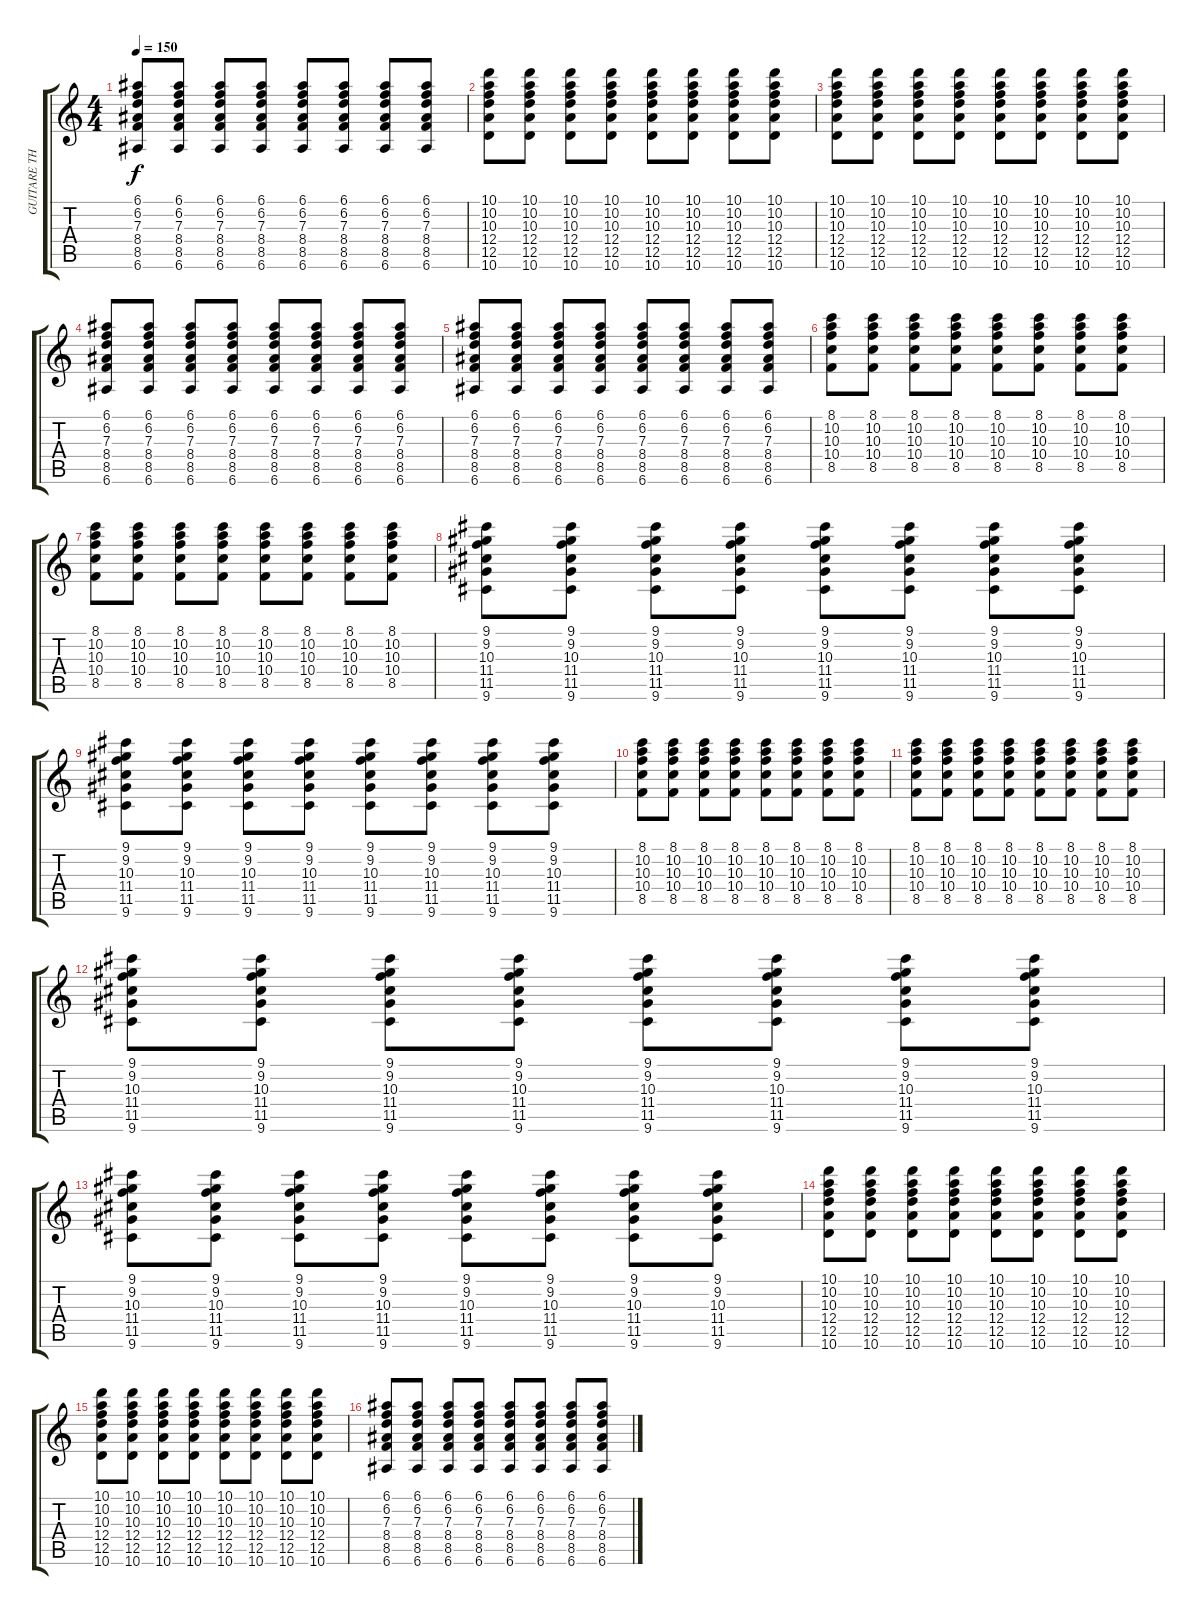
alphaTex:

\track ("GUITARE THIB" "GUITARE TH") {instrument distortionguitar}
\staff {score tabs}
\tuning (E4 B3 G3 D3 A2 E2) {hide}
\ts (4 4)
\tempo 150
\clef g2
\ks c
(6.1 6.2 7.3 8.4 8.5 6.6).8{dy f} (6.1 6.2 7.3 8.4 8.5 6.6).8 (6.1 6.2 7.3 8.4 8.5 6.6).8 (6.1 6.2 7.3 8.4 8.5 6.6).8 (6.1 6.2 7.3 8.4 8.5 6.6).8 (6.1 6.2 7.3 8.4 8.5 6.6).8 (6.1 6.2 7.3 8.4 8.5 6.6).8 (6.1 6.2 7.3 8.4 8.5 6.6).8 |
(10.1 10.2 10.3 12.4 12.5 10.6).8 (10.1 10.2 10.3 12.4 12.5 10.6).8 (10.1 10.2 10.3 12.4 12.5 10.6).8 (10.1 10.2 10.3 12.4 12.5 10.6).8 (10.1 10.2 10.3 12.4 12.5 10.6).8 (10.1 10.2 10.3 12.4 12.5 10.6).8 (10.1 10.2 10.3 12.4 12.5 10.6).8 (10.1 10.2 10.3 12.4 12.5 10.6).8 |
(10.1 10.2 10.3 12.4 12.5 10.6).8 (10.1 10.2 10.3 12.4 12.5 10.6).8 (10.1 10.2 10.3 12.4 12.5 10.6).8 (10.1 10.2 10.3 12.4 12.5 10.6).8 (10.1 10.2 10.3 12.4 12.5 10.6).8 (10.1 10.2 10.3 12.4 12.5 10.6).8 (10.1 10.2 10.3 12.4 12.5 10.6).8 (10.1 10.2 10.3 12.4 12.5 10.6).8 |
(6.1 6.2 7.3 8.4 8.5 6.6).8 (6.1 6.2 7.3 8.4 8.5 6.6).8 (6.1 6.2 7.3 8.4 8.5 6.6).8 (6.1 6.2 7.3 8.4 8.5 6.6).8 (6.1 6.2 7.3 8.4 8.5 6.6).8 (6.1 6.2 7.3 8.4 8.5 6.6).8 (6.1 6.2 7.3 8.4 8.5 6.6).8 (6.1 6.2 7.3 8.4 8.5 6.6).8 |
(6.1 6.2 7.3 8.4 8.5 6.6).8 (6.1 6.2 7.3 8.4 8.5 6.6).8 (6.1 6.2 7.3 8.4 8.5 6.6).8 (6.1 6.2 7.3 8.4 8.5 6.6).8 (6.1 6.2 7.3 8.4 8.5 6.6).8 (6.1 6.2 7.3 8.4 8.5 6.6).8 (6.1 6.2 7.3 8.4 8.5 6.6).8 (6.1 6.2 7.3 8.4 8.5 6.6).8 |
(8.1 10.2 10.3 10.4 8.5).8 (8.1 10.2 10.3 10.4 8.5).8 (8.1 10.2 10.3 10.4 8.5).8 (8.1 10.2 10.3 10.4 8.5).8 (8.1 10.2 10.3 10.4 8.5).8 (8.1 10.2 10.3 10.4 8.5).8 (8.1 10.2 10.3 10.4 8.5).8 (8.1 10.2 10.3 10.4 8.5).8 |
(8.1 10.2 10.3 10.4 8.5).8 (8.1 10.2 10.3 10.4 8.5).8 (8.1 10.2 10.3 10.4 8.5).8 (8.1 10.2 10.3 10.4 8.5).8 (8.1 10.2 10.3 10.4 8.5).8 (8.1 10.2 10.3 10.4 8.5).8 (8.1 10.2 10.3 10.4 8.5).8 (8.1 10.2 10.3 10.4 8.5).8 |
(9.1 9.2 10.3 11.4 11.5 9.6).8 (9.1 9.2 10.3 11.4 11.5 9.6).8 (9.1 9.2 10.3 11.4 11.5 9.6).8 (9.1 9.2 10.3 11.4 11.5 9.6).8 (9.1 9.2 10.3 11.4 11.5 9.6).8 (9.1 9.2 10.3 11.4 11.5 9.6).8 (9.1 9.2 10.3 11.4 11.5 9.6).8 (9.1 9.2 10.3 11.4 11.5 9.6).8 |
(9.1 9.2 10.3 11.4 11.5 9.6).8 (9.1 9.2 10.3 11.4 11.5 9.6).8 (9.1 9.2 10.3 11.4 11.5 9.6).8 (9.1 9.2 10.3 11.4 11.5 9.6).8 (9.1 9.2 10.3 11.4 11.5 9.6).8 (9.1 9.2 10.3 11.4 11.5 9.6).8 (9.1 9.2 10.3 11.4 11.5 9.6).8 (9.1 9.2 10.3 11.4 11.5 9.6).8 |
(8.1 10.2 10.3 10.4 8.5).8 (8.1 10.2 10.3 10.4 8.5).8 (8.1 10.2 10.3 10.4 8.5).8 (8.1 10.2 10.3 10.4 8.5).8 (8.1 10.2 10.3 10.4 8.5).8 (8.1 10.2 10.3 10.4 8.5).8 (8.1 10.2 10.3 10.4 8.5).8 (8.1 10.2 10.3 10.4 8.5).8 |
(8.1 10.2 10.3 10.4 8.5).8 (8.1 10.2 10.3 10.4 8.5).8 (8.1 10.2 10.3 10.4 8.5).8 (8.1 10.2 10.3 10.4 8.5).8 (8.1 10.2 10.3 10.4 8.5).8 (8.1 10.2 10.3 10.4 8.5).8 (8.1 10.2 10.3 10.4 8.5).8 (8.1 10.2 10.3 10.4 8.5).8 |
(9.1 9.2 10.3 11.4 11.5 9.6).8 (9.1 9.2 10.3 11.4 11.5 9.6).8 (9.1 9.2 10.3 11.4 11.5 9.6).8 (9.1 9.2 10.3 11.4 11.5 9.6).8 (9.1 9.2 10.3 11.4 11.5 9.6).8 (9.1 9.2 10.3 11.4 11.5 9.6).8 (9.1 9.2 10.3 11.4 11.5 9.6).8 (9.1 9.2 10.3 11.4 11.5 9.6).8 |
(9.1 9.2 10.3 11.4 11.5 9.6).8 (9.1 9.2 10.3 11.4 11.5 9.6).8 (9.1 9.2 10.3 11.4 11.5 9.6).8 (9.1 9.2 10.3 11.4 11.5 9.6).8 (9.1 9.2 10.3 11.4 11.5 9.6).8 (9.1 9.2 10.3 11.4 11.5 9.6).8 (9.1 9.2 10.3 11.4 11.5 9.6).8 (9.1 9.2 10.3 11.4 11.5 9.6).8 |
(10.1 10.2 10.3 12.4 12.5 10.6).8 (10.1 10.2 10.3 12.4 12.5 10.6).8 (10.1 10.2 10.3 12.4 12.5 10.6).8 (10.1 10.2 10.3 12.4 12.5 10.6).8 (10.1 10.2 10.3 12.4 12.5 10.6).8 (10.1 10.2 10.3 12.4 12.5 10.6).8 (10.1 10.2 10.3 12.4 12.5 10.6).8 (10.1 10.2 10.3 12.4 12.5 10.6).8 |
(10.1 10.2 10.3 12.4 12.5 10.6).8 (10.1 10.2 10.3 12.4 12.5 10.6).8 (10.1 10.2 10.3 12.4 12.5 10.6).8 (10.1 10.2 10.3 12.4 12.5 10.6).8 (10.1 10.2 10.3 12.4 12.5 10.6).8 (10.1 10.2 10.3 12.4 12.5 10.6).8 (10.1 10.2 10.3 12.4 12.5 10.6).8 (10.1 10.2 10.3 12.4 12.5 10.6).8 |
(6.1 6.2 7.3 8.4 8.5 6.6).8 (6.1 6.2 7.3 8.4 8.5 6.6).8 (6.1 6.2 7.3 8.4 8.5 6.6).8 (6.1 6.2 7.3 8.4 8.5 6.6).8 (6.1 6.2 7.3 8.4 8.5 6.6).8 (6.1 6.2 7.3 8.4 8.5 6.6).8 (6.1 6.2 7.3 8.4 8.5 6.6).8 (6.1 6.2 7.3 8.4 8.5 6.6).8
